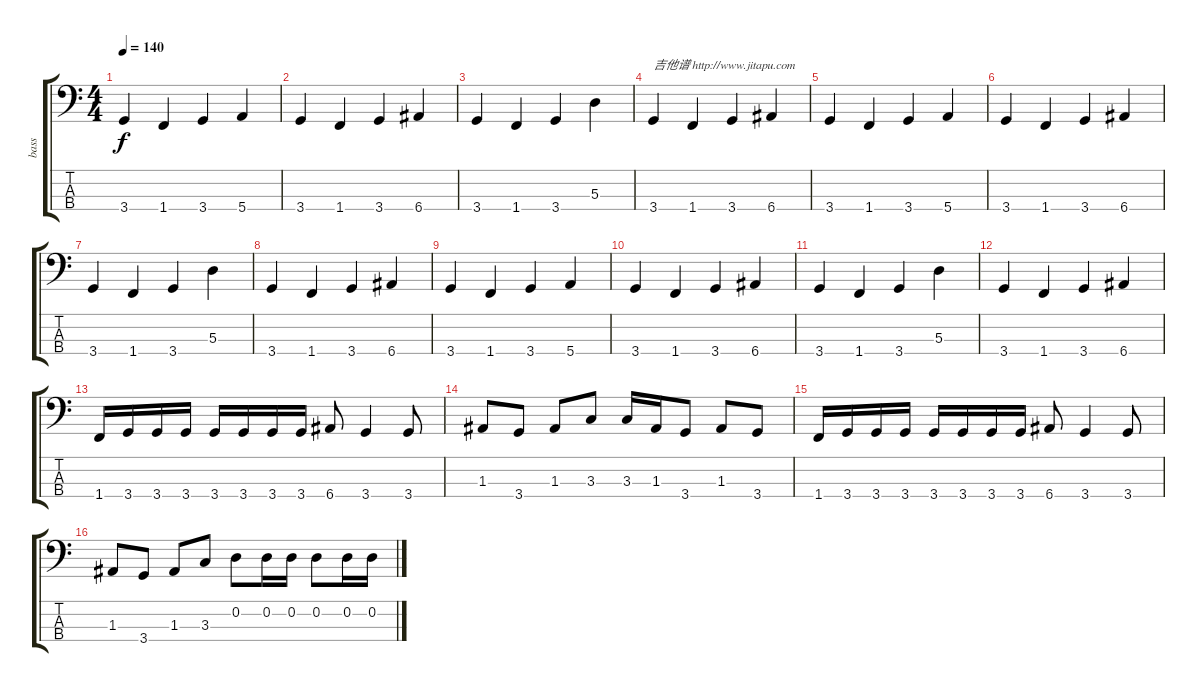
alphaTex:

\track ("bass" "bass") {instrument electricbasspick}
\staff {score tabs}
\tuning (G2 D2 A1 E1) {hide}
\ts (4 4)
\tempo 140
\clef f4
\ks c
3.4.4{dy f} 1.4.4 3.4.4 5.4.4 |
3.4.4 1.4.4 3.4.4 6.4.4 |
3.4.4 1.4.4 3.4.4 5.3.4 |
3.4.4{txt "吉他谱 http://www.jitapu.com"} 1.4.4 3.4.4 6.4.4 |
3.4.4 1.4.4 3.4.4 5.4.4 |
3.4.4 1.4.4 3.4.4 6.4.4 |
3.4.4 1.4.4 3.4.4 5.3.4 |
3.4.4 1.4.4 3.4.4 6.4.4 |
3.4.4 1.4.4 3.4.4 5.4.4 |
3.4.4 1.4.4 3.4.4 6.4.4 |
3.4.4 1.4.4 3.4.4 5.3.4 |
3.4.4 1.4.4 3.4.4 6.4.4 |
1.4.16 3.4.16 3.4.16 3.4.16 3.4.16 3.4.16 3.4.16 3.4.16 6.4.8 3.4.4 3.4.8 |
1.3.8 3.4.8 1.3.8 3.3.8 3.3.16 1.3.16 3.4.8 1.3.8 3.4.8 |
1.4.16 3.4.16 3.4.16 3.4.16 3.4.16 3.4.16 3.4.16 3.4.16 6.4.8 3.4.4 3.4.8 |
1.3.8 3.4.8 1.3.8 3.3.8 0.2.8 0.2.16 0.2.16 0.2.8 0.2.16 0.2.16
